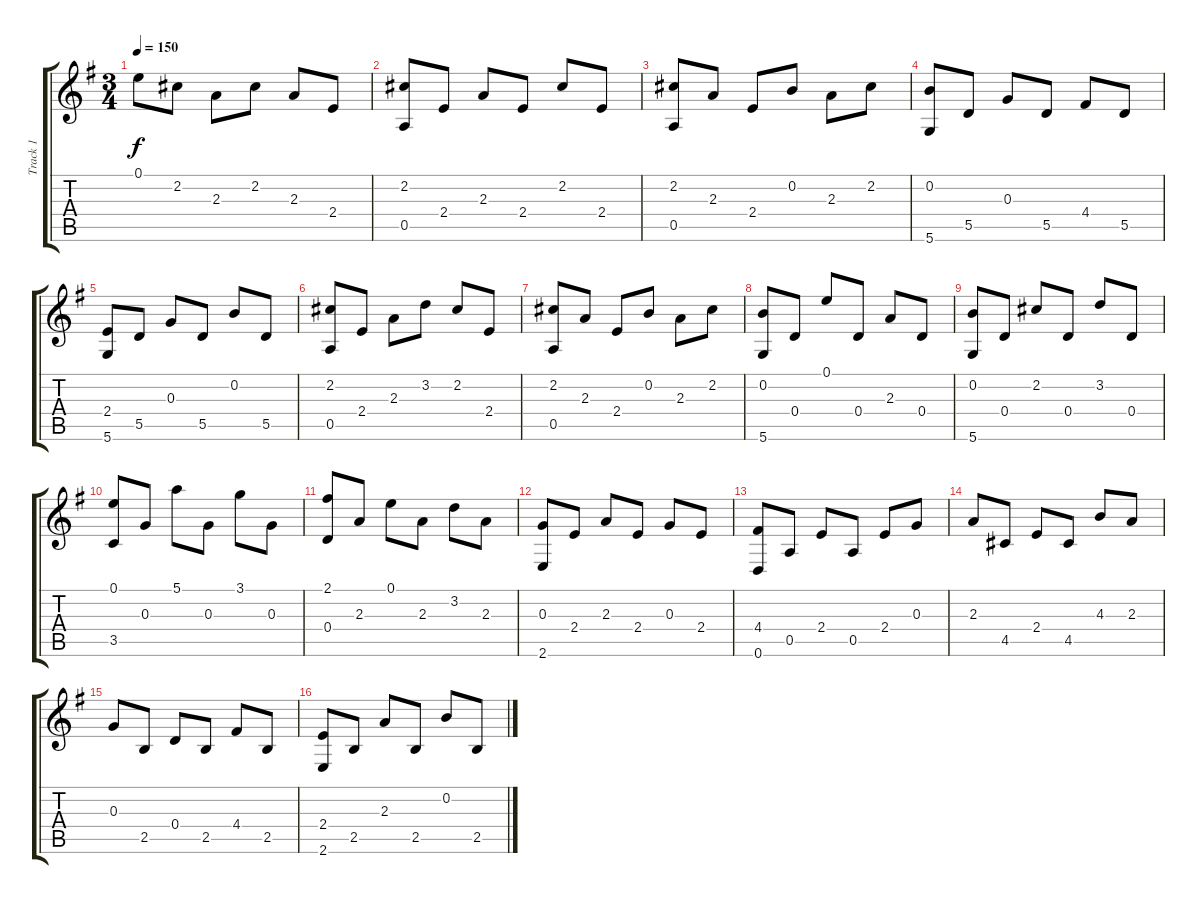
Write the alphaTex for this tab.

\track ("Track 1" "Track 1") {instrument acousticguitarsteel}
\staff {score tabs}
\tuning (E4 B3 G3 D3 A2 D2) {hide}
\ts (3 4)
\tempo 150
\clef g2
\ks g
0.1.8{dy f} 2.2.8 2.3.8 2.2.8 2.3.8 2.4.8 |
(2.2 0.5).8 2.4.8 2.3.8 2.4.8 2.2.8 2.4.8 |
(2.2 0.5).8 2.3.8 2.4.8 0.2.8 2.3.8 2.2.8 |
(0.2 5.6).8 5.5.8 0.3.8 5.5.8 4.4.8 5.5.8 |
(2.4 5.6).8 5.5.8 0.3.8 5.5.8 0.2.8 5.5.8 |
(2.2 0.5).8 2.4.8 2.3.8 3.2.8 2.2.8 2.4.8 |
(2.2 0.5).8 2.3.8 2.4.8 0.2.8 2.3.8 2.2.8 |
(0.2 5.6).8 0.4.8 0.1.8 0.4.8 2.3.8 0.4.8 |
(0.2 5.6).8 0.4.8 2.2.8 0.4.8 3.2.8 0.4.8 |
(0.1 3.5).8 0.3.8 5.1.8 0.3.8 3.1.8 0.3.8 |
(2.1 0.4).8 2.3.8 0.1.8 2.3.8 3.2.8 2.3.8 |
(0.3 2.6).8 2.4.8 2.3.8 2.4.8 0.3.8 2.4.8 |
(4.4 0.6).8 0.5.8 2.4.8 0.5.8 2.4.8 0.3.8 |
2.3.8 4.5.8 2.4.8 4.5.8 4.3.8 2.3.8 |
0.3.8 2.5.8 0.4.8 2.5.8 4.4.8 2.5.8 |
(2.4 2.6).8 2.5.8 2.3.8 2.5.8 0.2.8 2.5.8
